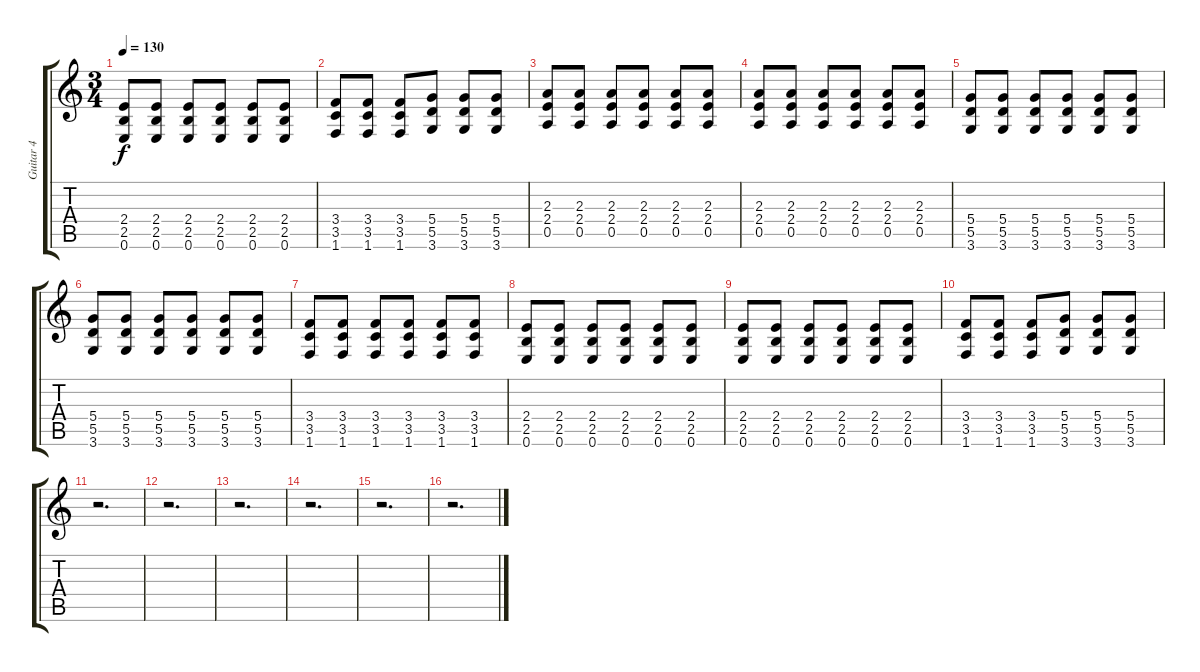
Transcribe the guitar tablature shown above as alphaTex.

\track ("Guitar 4" "Guitar 4") {instrument distortionguitar}
\staff {score tabs}
\tuning (E4 B3 G3 D3 A2 E2) {hide}
\ts (3 4)
\tempo 130
\clef g2
\ks c
(2.4 2.5 0.6).8{dy f} (2.4 2.5 0.6).8 (2.4 2.5 0.6).8 (2.4 2.5 0.6).8 (2.4 2.5 0.6).8 (2.4 2.5 0.6).8 |
(3.4 3.5 1.6).8 (3.4 3.5 1.6).8 (3.4 3.5 1.6).8 (5.4 5.5 3.6).8 (5.4 5.5 3.6).8 (5.4 5.5 3.6).8 |
(2.3 2.4 0.5).8{volume 15 balance 8 instrument distortionguitar} (2.3 2.4 0.5).8 (2.3 2.4 0.5).8 (2.3 2.4 0.5).8 (2.3 2.4 0.5).8 (2.3 2.4 0.5).8 |
(2.3 2.4 0.5).8 (2.3 2.4 0.5).8 (2.3 2.4 0.5).8 (2.3 2.4 0.5).8 (2.3 2.4 0.5).8 (2.3 2.4 0.5).8 |
(5.4 5.5 3.6).8 (5.4 5.5 3.6).8 (5.4 5.5 3.6).8 (5.4 5.5 3.6).8 (5.4 5.5 3.6).8 (5.4 5.5 3.6).8 |
(5.4 5.5 3.6).8 (5.4 5.5 3.6).8 (5.4 5.5 3.6).8 (5.4 5.5 3.6).8 (5.4 5.5 3.6).8 (5.4 5.5 3.6).8 |
(3.4 3.5 1.6).8 (3.4 3.5 1.6).8 (3.4 3.5 1.6).8 (3.4 3.5 1.6).8 (3.4 3.5 1.6).8 (3.4 3.5 1.6).8 |
(2.4 2.5 0.6).8 (2.4 2.5 0.6).8 (2.4 2.5 0.6).8 (2.4 2.5 0.6).8 (2.4 2.5 0.6).8 (2.4 2.5 0.6).8 |
(2.4 2.5 0.6).8 (2.4 2.5 0.6).8 (2.4 2.5 0.6).8 (2.4 2.5 0.6).8 (2.4 2.5 0.6).8 (2.4 2.5 0.6).8 |
(3.4 3.5 1.6).8 (3.4 3.5 1.6).8 (3.4 3.5 1.6).8 (5.4 5.5 3.6).8 (5.4 5.5 3.6).8 (5.4 5.5 3.6).8 |
r.2{d} |
r.2{d} |
r.2{d} |
r.2{d} |
r.2{d} |
r.2{d}
